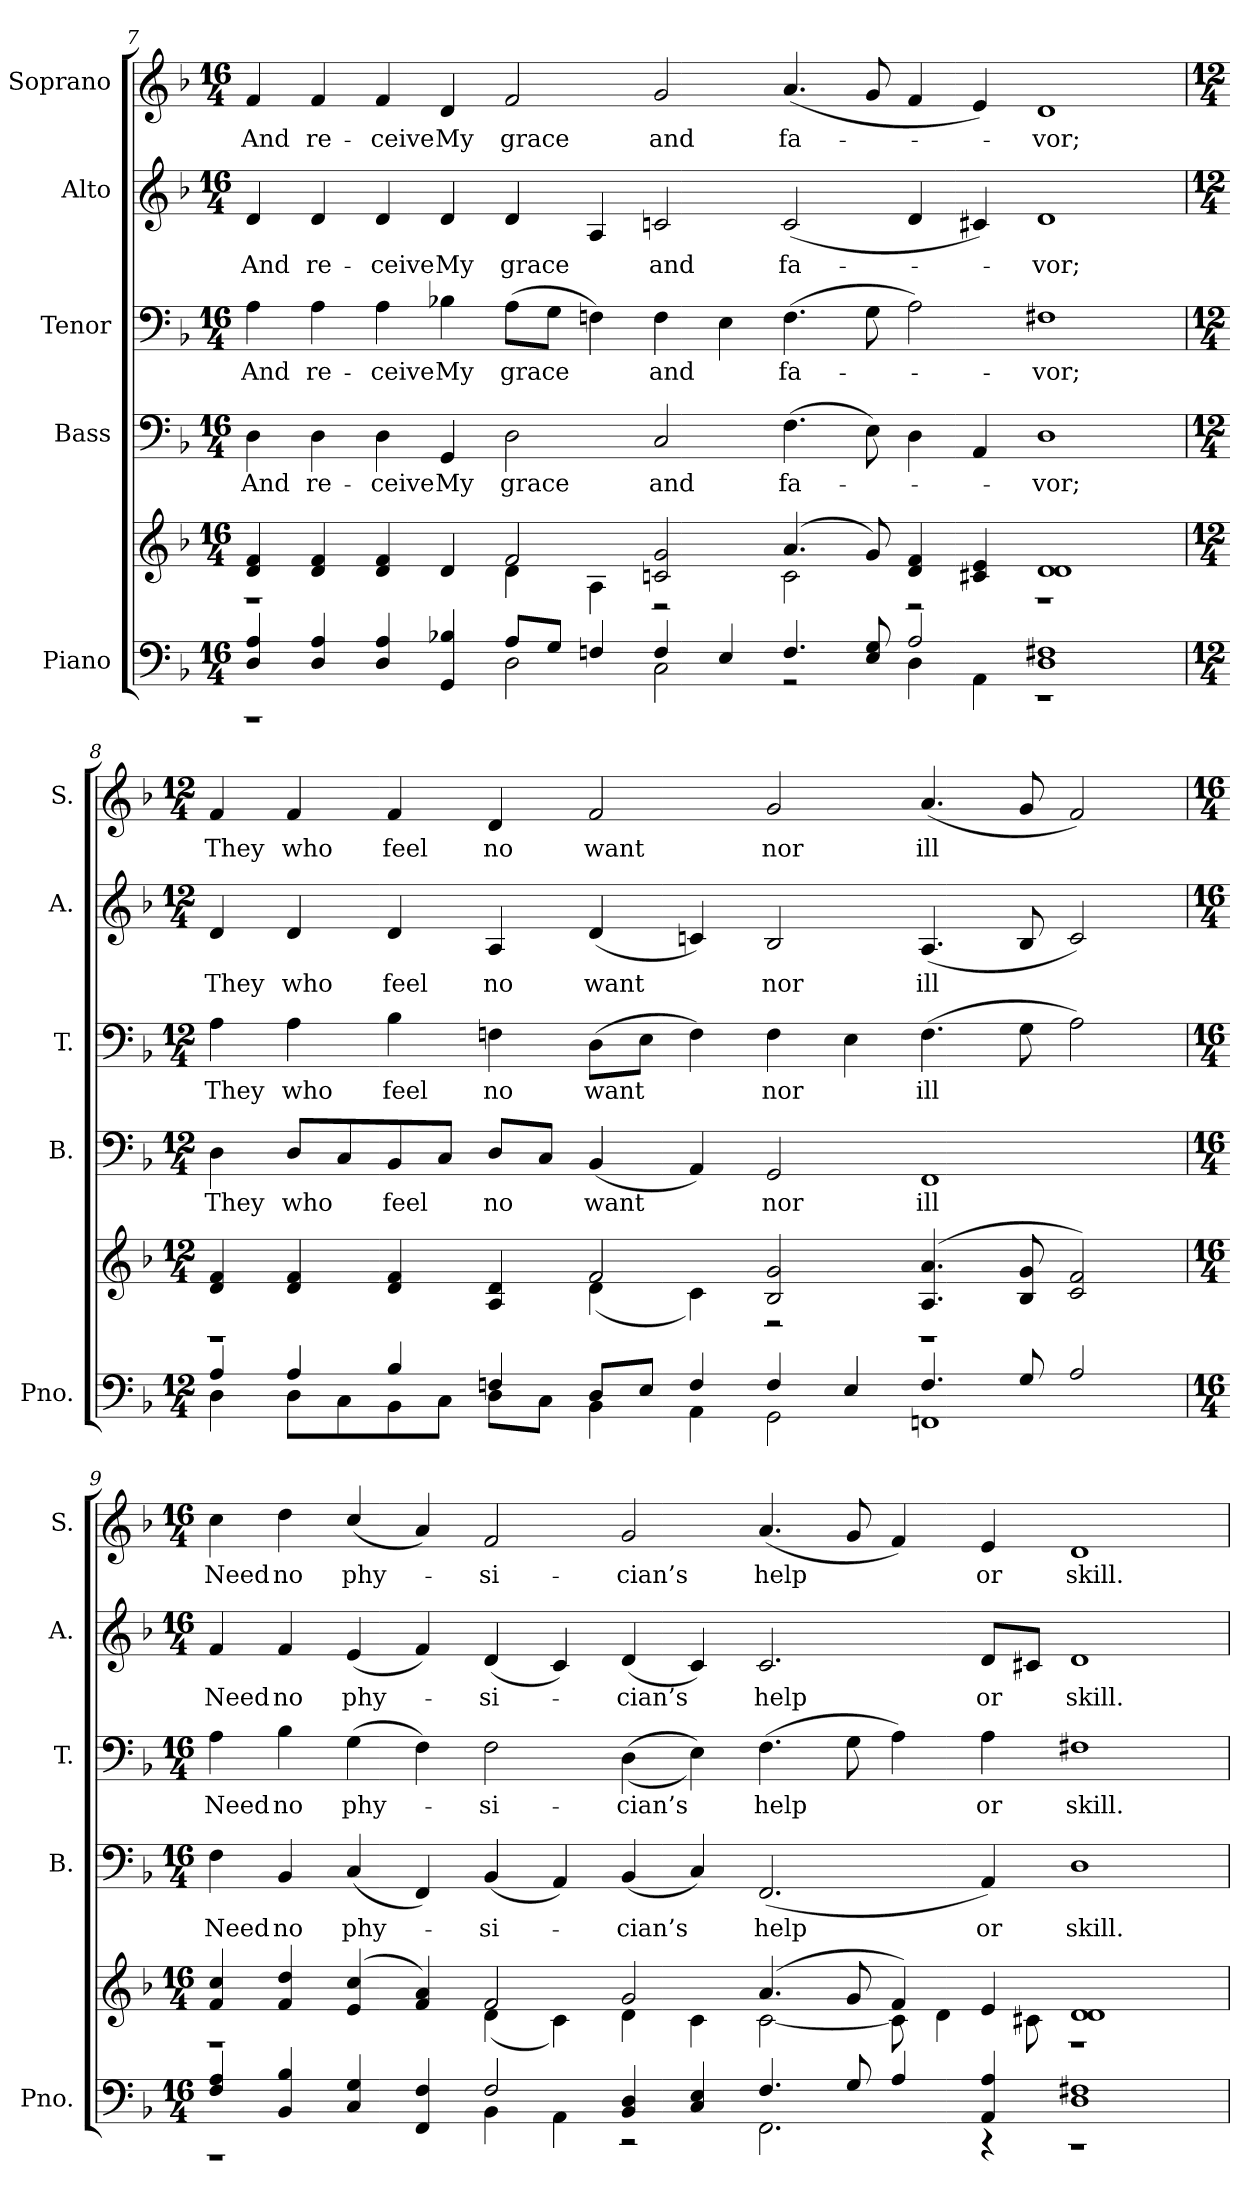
**kern	**kern	**kern	**text	**kern	**text	**kern	**text	**kern	**text
*part5	*part5	*part4	*part4	*part3	*part3	*part2	*part2	*part1	*part1
*staff6	*staff5	*staff4	*staff4	*staff3	*staff3	*staff2	*staff2	*staff1	*staff1
*I"Piano	*	*I"Bass	*	*I"Tenor	*	*I"Alto	*	*I"Soprano	*
*I'Pno.	*	*I'B.	*	*I'T.	*	*I'A.	*	*I'S.	*
!!LO:PB:g=z
*clefF4	*clefG2	*clefF4	*	*clefF4	*	*clefG2	*	*clefG2	*
*k[b-]	*k[b-]	*k[b-]	*	*k[b-]	*	*k[b-]	*	*k[b-]	*
*F:	*F:	*F:	*	*F:	*	*F:	*	*F:	*
*M16/4	*M16/4	*M16/4	*	*M16/4	*	*M16/4	*	*M16/4	*
=7	=7	=7	=7	=7	=7	=7	=7	=7	=7
*^	*^	*	*	*	*	*	*	*	*
!	!	!	!	!	!LO:LY:b:color=#000000	!	!	!	!	!	!
!	!	!	!	!	!	!	!LO:LY:b:color=#000000	!	!	!	!
!	!	!	!	!	!	!	!	!	!LO:LY:b:color=#000000	!	!
!	!	!	!	!	!	!	!	!	!	!	!LO:LY:b:color=#000000
4Di/ 4Ai	1r	4di/ 4fi	1r	4Di\	And	4Ai\	And	4di/	And	4fi/	And
!	!	!	!	!	!LO:LY:b:color=#000000	!	!	!	!	!	!
!	!	!	!	!	!	!	!LO:LY:b:color=#000000	!	!	!	!
!	!	!	!	!	!	!	!	!	!LO:LY:b:color=#000000	!	!
!	!	!	!	!	!	!	!	!	!	!	!LO:LY:b:color=#000000
4Di/ 4Ai	.	4di/ 4fi	.	4Di\	re-	4Ai\	re-	4di/	re-	4fi/	re-
!	!	!	!	!	!LO:LY:b:color=#000000	!	!	!	!	!	!
!	!	!	!	!	!	!	!LO:LY:b:color=#000000	!	!	!	!
!	!	!	!	!	!	!	!	!	!LO:LY:b:color=#000000	!	!
!	!	!	!	!	!	!	!	!	!	!	!LO:LY:b:color=#000000
4Di/ 4Ai	.	4di/ 4fi	.	4Di\	-ceive	4Ai\	-ceive	4di/	-ceive	4fi/	-ceive
!	!	!	!	!	!LO:LY:b:color=#000000	!	!	!	!	!	!
!	!	!	!	!	!	!	!LO:LY:b:color=#000000	!	!	!	!
!	!	!	!	!	!	!	!	!	!LO:LY:b:color=#000000	!	!
!	!	!	!	!	!	!	!	!	!	!	!LO:LY:b:color=#000000
4GGi/ 4B-Xi	.	4di/	.	4GGi/	My	4B-Xi\	My	4di/	My	4di/	My
!	!	!	!	!	!LO:LY:b:color=#000000	!	!	!	!	!	!
!	!	!	!	!	!	!	!LO:LY:b:color=#000000	!	!	!	!
!	!	!	!	!	!	!	!	!	!LO:LY:b:color=#000000	!	!
!	!	!	!	!	!	!	!	!	!	!	!LO:LY:b:color=#000000
8Ai/L	2Di\	2fi/	4di\	2Di\	grace	(8Ai\L	grace	4di/	grace	2fi/	grace
8Gi/J	.	.	.	.	.	8Gi\J	.	.	.	.	.
4Fni/	.	.	4Ai\	.	.	4Fni\)	.	4Ai/	.	.	.
!	!	!	!	!	!LO:LY:b:color=#000000	!	!	!	!	!	!
!	!	!	!	!	!	!	!LO:LY:b:color=#000000	!	!	!	!
!	!	!	!	!	!	!	!	!	!LO:LY:b:color=#000000	!	!
!	!	!	!	!	!	!	!	!	!	!	!LO:LY:b:color=#000000
4Fi/	2Ci\	2cni/ 2gi	2r	2Ci/	and	4Fi\	and	2cni/	and	2gi/	and
4Ei/	.	.	.	.	.	4Ei\	.	.	.	.	.
!	!	!	!	!	!LO:LY:b:color=#000000	!	!	!	!	!	!
!	!	!	!	!	!	!	!LO:LY:b:color=#000000	!	!	!	!
!	!	!	!	!	!	!	!	!	!LO:LY:b:color=#000000	!	!
!	!	!	!	!	!	!	!	!	!	!	!LO:LY:b:color=#000000
4.Fi/	2r	(4.ai/	2ci\	(4.Fi\	fa-	(4.Fi\	fa-	(2ci/	fa-	(4.ai/	fa-
8Ei/ 8Gi	.	8gi/)	.	8Ei\)	.	8Gi\	.	.	.	8gi/	.
2Ai/	4Di\	4di/ 4fi	2r	4Di\	.	2Ai\)	.	4di/	.	4fi/	.
.	4AAi\	4c#Xi/ 4ei	.	4AAi/	.	.	.	4c#Xi/)	.	4ei/)	.
!	!	!	!	!	!LO:LY:b:color=#000000	!	!	!	!	!	!
!	!	!	!	!	!	!	!LO:LY:b:color=#000000	!	!	!	!
!	!	!	!	!	!	!	!	!	!LO:LY:b:color=#000000	!	!
!	!	!	!	!	!	!	!	!	!	!	!LO:LY:b:color=#000000
1Di 1F#Xi	1r	1di 1di	1r	1Di	-vor;	1F#Xi	-vor;	1di	-vor;	1di	-vor;
!!LO:PB:g=z
=8	=8	=8	=8	=8	=8	=8	=8	=8	=8	=8	=8
*M12/4	*	*M12/4	*	*M12/4	*	*M12/4	*	*M12/4	*	*M12/4	*
!	!	!	!	!	!LO:LY:b:color=#000000	!	!	!	!	!	!
!	!	!	!	!	!	!	!LO:LY:b:color=#000000	!	!	!	!
!	!	!	!	!	!	!	!	!	!LO:LY:b:color=#000000	!	!
!	!	!	!	!	!	!	!	!	!	!	!LO:LY:b:color=#000000
4Ai/	4Di\	4di/ 4fi	1r	4Di\	They	4Ai\	They	4di/	They	4fi/	They
!	!	!	!	!	!LO:LY:b:color=#000000	!	!	!	!	!	!
!	!	!	!	!	!	!	!LO:LY:b:color=#000000	!	!	!	!
!	!	!	!	!	!	!	!	!	!LO:LY:b:color=#000000	!	!
!	!	!	!	!	!	!	!	!	!	!	!LO:LY:b:color=#000000
4Ai/	8Di\L	4di/ 4fi	.	8Di/L	who	4Ai\	who	4di/	who	4fi/	who
.	8Ci\	.	.	8Ci/	.	.	.	.	.	.	.
!	!	!	!	!	!LO:LY:b:color=#000000	!	!	!	!	!	!
!	!	!	!	!	!	!	!LO:LY:b:color=#000000	!	!	!	!
!	!	!	!	!	!	!	!	!	!LO:LY:b:color=#000000	!	!
!	!	!	!	!	!	!	!	!	!	!	!LO:LY:b:color=#000000
4B-i/	8BB-i\	4di/ 4fi	.	8BB-i/	feel	4B-i\	feel	4di/	feel	4fi/	feel
.	8Ci\J	.	.	8Ci/J	.	.	.	.	.	.	.
!	!	!	!	!	!LO:LY:b:color=#000000	!	!	!	!	!	!
!	!	!	!	!	!	!	!LO:LY:b:color=#000000	!	!	!	!
!	!	!	!	!	!	!	!	!	!LO:LY:b:color=#000000	!	!
!	!	!	!	!	!	!	!	!	!	!	!LO:LY:b:color=#000000
4Fni/	8Di\L	4Ai/ 4di	.	8Di/L	no	4Fni\	no	4Ai/	no	4di/	no
.	8Ci\J	.	.	8Ci/J	.	.	.	.	.	.	.
!	!	!	!	!	!LO:LY:b:color=#000000	!	!	!	!	!	!
!	!	!	!	!	!	!	!LO:LY:b:color=#000000	!	!	!	!
!	!	!	!	!	!	!	!	!	!LO:LY:b:color=#000000	!	!
!	!	!	!	!	!	!	!	!	!	!	!LO:LY:b:color=#000000
8Di/L	4BB-i\	2fi/	(4di\	(4BB-i/	want	(8Di\L	want	(4di/	want	2fi/	want
8Ei/J	.	.	.	.	.	8Ei\J	.	.	.	.	.
4Fi/	4AAi\	.	4ci\)	4AAi/)	.	4Fi\)	.	4cni/)	.	.	.
!	!	!	!	!	!LO:LY:b:color=#000000	!	!	!	!	!	!
!	!	!	!	!	!	!	!LO:LY:b:color=#000000	!	!	!	!
!	!	!	!	!	!	!	!	!	!LO:LY:b:color=#000000	!	!
!	!	!	!	!	!	!	!	!	!	!	!LO:LY:b:color=#000000
4Fi/	2GGi\	2B-i/ 2gi	2r	2GGi/	nor	4Fi\	nor	2B-i/	nor	2gi/	nor
4Ei/	.	.	.	.	.	4Ei\	.	.	.	.	.
!	!	!	!	!	!LO:LY:b:color=#000000	!	!	!	!	!	!
!	!	!	!	!	!	!	!LO:LY:b:color=#000000	!	!	!	!
!	!	!	!	!	!	!	!	!	!LO:LY:b:color=#000000	!	!
!	!	!	!	!	!	!	!	!	!	!	!LO:LY:b:color=#000000
4.Fi/	1FFni	(4.Ai/ 4.ai	1r	1FFi	ill	(4.Fi\	ill	(4.Ai/	ill	(4.ai/	ill
8Gi/	.	8B-i/ 8gi	.	.	.	8Gi\	.	8B-i/	.	8gi/	.
2Ai/	.	2ci/ 2fi)	.	.	.	2Ai\)	.	2ci/)	.	2fi/)	.
!!LO:PB:g=z
=9	=9	=9	=9	=9	=9	=9	=9	=9	=9	=9	=9
*M16/4	*	*M16/4	*	*M16/4	*	*M16/4	*	*M16/4	*	*M16/4	*
!	!	!	!	!	!LO:LY:b:color=#000000	!	!	!	!	!	!
!	!	!	!	!	!	!	!LO:LY:b:color=#000000	!	!	!	!
!	!	!	!	!	!	!	!	!	!LO:LY:b:color=#000000	!	!
!	!	!	!	!	!	!	!	!	!	!	!LO:LY:b:color=#000000
4Fi/ 4Ai	1r	4fi/ 4cci	1r	4Fi\	Need	4Ai\	Need	4fi/	Need	4cci\	Need
!	!	!	!	!	!LO:LY:b:color=#000000	!	!	!	!	!	!
!	!	!	!	!	!	!	!LO:LY:b:color=#000000	!	!	!	!
!	!	!	!	!	!	!	!	!	!LO:LY:b:color=#000000	!	!
!	!	!	!	!	!	!	!	!	!	!	!LO:LY:b:color=#000000
4BB-i/ 4B-i	.	4fi/ 4ddi	.	4BB-i/	no	4B-i\	no	4fi/	no	4ddi\	no
!	!	!	!	!	!LO:LY:b:color=#000000	!	!	!	!	!	!
!	!	!	!	!	!	!	!LO:LY:b:color=#000000	!	!	!	!
!	!	!	!	!	!	!	!	!	!LO:LY:b:color=#000000	!	!
!	!	!	!	!	!	!	!	!	!	!	!LO:LY:b:color=#000000
4Ci/ 4Gi	.	(4ei/ 4cci	.	(4Ci/	phy-	(4Gi\	phy-	(4ei/	phy-	(4cci/	phy-
4FFi/ 4Fi	.	4fi/ 4ai)	.	4FFi/)	.	4Fi\)	.	4fi/)	.	4ai/)	.
!	!	!	!	!	!LO:LY:b:color=#000000	!	!	!	!	!	!
!	!	!	!	!	!	!	!LO:LY:b:color=#000000	!	!	!	!
!	!	!	!	!	!	!	!	!	!LO:LY:b:color=#000000	!	!
!	!	!	!	!	!	!	!	!	!	!	!LO:LY:b:color=#000000
2Fi/	4BB-i\	2fi/	(4di\	(4BB-i/	-si-	2Fi\	-si-	(4di/	-si-	2fi/	-si-
.	4AAi\	.	4ci\)	4AAi/)	.	.	.	4ci/)	.	.	.
!	!	!	!	!	!LO:LY:b:color=#000000	!	!	!	!	!	!
!	!	!	!	!	!	!	!LO:LY:b:color=#000000	!	!	!	!
!	!	!	!	!	!	!	!	!	!LO:LY:b:color=#000000	!	!
!	!	!	!	!	!	!	!	!	!	!	!LO:LY:b:color=#000000
4BB-i/ 4Di	2r	2gi/	4di\	(4BB-i/	-cian’s	((4Di\	-cian’s	(4di/	-cian’s	2gi/	-cian’s
4Ci/ 4Ei	.	.	4ci\	4Ci/)	.	4Ei\))	.	4ci/)	.	.	.
!	!	!	!	!	!LO:LY:b:color=#000000	!	!	!	!	!	!
!	!	!	!	!	!	!	!LO:LY:b:color=#000000	!	!	!	!
!	!	!	!	!	!	!	!	!	!LO:LY:b:color=#000000	!	!
!	!	!	!	!	!	!	!	!	!	!	!LO:LY:b:color=#000000
4.Fi/	2.FFi\	(4.ai/	[<2ci\	(2.FFi/	help	(4.Fi\	help	2.ci/	help	(4.ai/	help
8Gi/	.	8gi/	.	.	.	8Gi\	.	.	.	8gi/	.
4Ai/	.	4fi/)	8ci\]	.	.	4Ai\)	.	.	.	4fi/)	.
.	.	.	4di\	.	.	.	.	.	.	.	.
!	!	!	!	!	!LO:LY:b:color=#000000	!	!	!	!	!	!
!	!	!	!	!	!	!	!LO:LY:b:color=#000000	!	!	!	!
!	!	!	!	!	!	!	!	!	!LO:LY:b:color=#000000	!	!
!	!	!	!	!	!	!	!	!	!	!	!LO:LY:b:color=#000000
4AAi/ 4Ai	4r	4ei/	.	4AAi/)	or	4Ai\	or	8di/L	or	4ei/	or
.	.	.	8c#Xi\	.	.	.	.	8c#Xi/J	.	.	.
!	!	!	!	!	!LO:LY:b:color=#000000	!	!	!	!	!	!
!	!	!	!	!	!	!	!LO:LY:b:color=#000000	!	!	!	!
!	!	!	!	!	!	!	!	!	!LO:LY:b:color=#000000	!	!
!	!	!	!	!	!	!	!	!	!	!	!LO:LY:b:color=#000000
1Di 1F#Xi	1r	1di 1di	1r	1Di	skill.	1F#Xi	skill.	1di	skill.	1di	skill.
*v	*v	*	*	*	*	*	*	*	*	*	*
*	*v	*v	*	*	*	*	*	*	*	*
=	=	=	=	=	=	=	=	=	=
*-	*-	*-	*-	*-	*-	*-	*-	*-	*-
